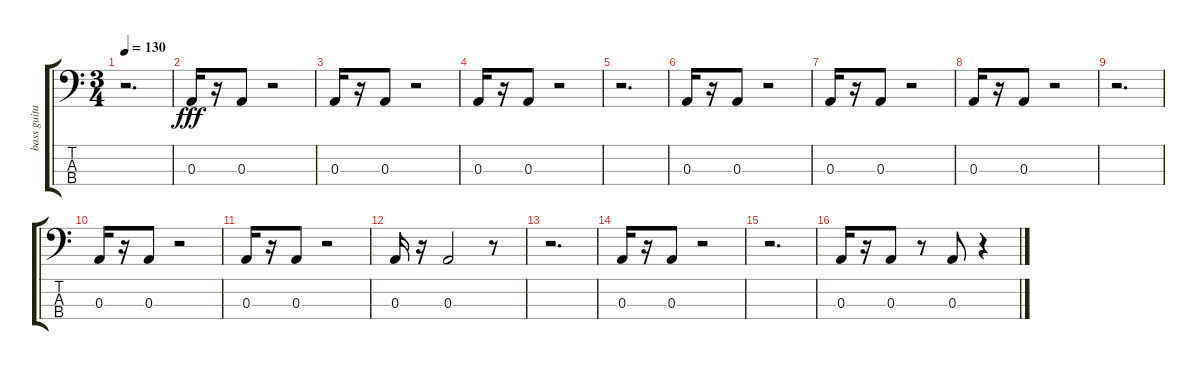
\track ("bass guitar" "bass guita") {instrument electricbassfinger}
\staff {score tabs}
\tuning (G2 D2 A1 E1) {hide}
\ts (3 4)
\tempo 130
\clef f4
\ks c
r.2{d dy fff} |
0.3.16 r.16 0.3.8 r.2 |
0.3.16 r.16 0.3.8 r.2 |
0.3.16 r.16 0.3.8 r.2 |
r.2{d} |
0.3.16 r.16 0.3.8 r.2 |
0.3.16 r.16 0.3.8 r.2 |
0.3.16 r.16 0.3.8 r.2 |
r.2{d} |
0.3.16 r.16 0.3.8 r.2 |
0.3.16 r.16 0.3.8 r.2 |
0.3.16 r.16 0.3.2 r.8 |
r.2{d} |
0.3.16 r.16 0.3.8 r.2 |
r.2{d} |
0.3.16 r.16 0.3.8 r.8 0.3.8 r.4
